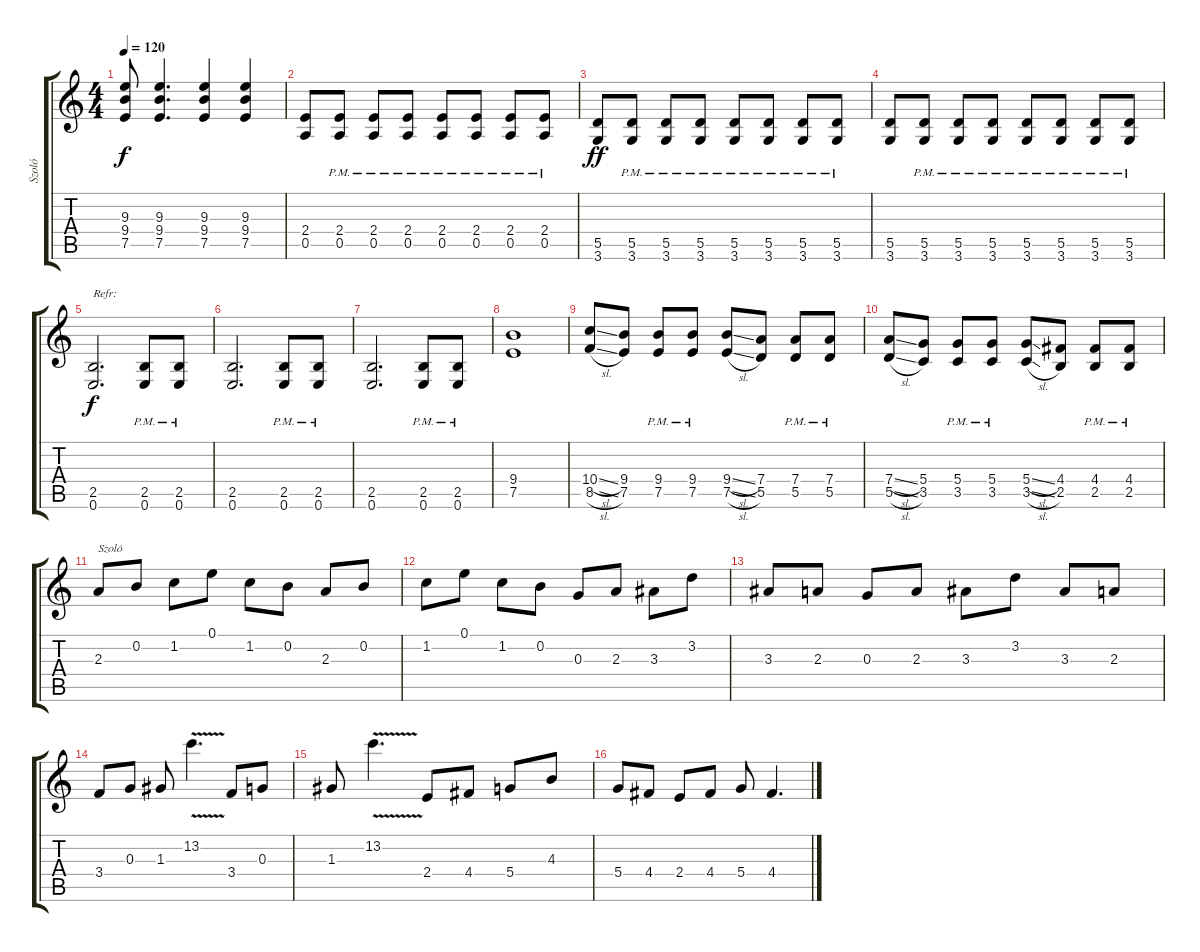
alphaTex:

\track ("Szoló" "Szoló") {instrument electricguitarjazz}
\staff {score tabs}
\tuning (E4 B3 G3 D3 A2 E2) {hide}
\ts (4 4)
\tempo 120
\clef g2
\ks c
(9.3 9.4 7.5).8{dy f} (9.3 9.4 7.5).4{d} (9.3 9.4 7.5).4 (9.3 9.4 7.5).4 |
(2.4 0.5).8 (2.4{pm} 0.5{pm}).8 (2.4{pm} 0.5{pm}).8 (2.4{pm} 0.5{pm}).8 (2.4{pm} 0.5{pm}).8 (2.4{pm} 0.5{pm}).8 (2.4{pm} 0.5{pm}).8 (2.4{pm} 0.5{pm}).8 |
(5.5 3.6).8{dy ff} (5.5{pm} 3.6{pm}).8 (5.5{pm} 3.6{pm}).8 (5.5{pm} 3.6{pm}).8 (5.5{pm} 3.6{pm}).8 (5.5{pm} 3.6{pm}).8 (5.5{pm} 3.6{pm}).8 (5.5{pm} 3.6{pm}).8 |
(5.5 3.6).8 (5.5{pm} 3.6{pm}).8 (5.5{pm} 3.6{pm}).8 (5.5{pm} 3.6{pm}).8 (5.5{pm} 3.6{pm}).8 (5.5{pm} 3.6{pm}).8 (5.5{pm} 3.6{pm}).8 (5.5{pm} 3.6{pm}).8 |
(2.5 0.6).2{d txt "Refr:" dy f} (2.5{pm} 0.6{pm}).8 (2.5{pm} 0.6{pm}).8 |
(2.5 0.6).2{d} (2.5{pm} 0.6{pm}).8 (2.5{pm} 0.6{pm}).8 |
(2.5 0.6).2{d} (2.5{pm} 0.6{pm}).8 (2.5{pm} 0.6{pm}).8 |
(9.4 7.5).1 |
(10.4{sl} 8.5{sl}).8 (9.4 7.5).8 (9.4{pm} 7.5{pm}).8 (9.4{pm} 7.5{pm}).8 (9.4{sl} 7.5{sl}).8 (7.4 5.5).8 (7.4{pm} 5.5{pm}).8 (7.4{pm} 5.5{pm}).8 |
(7.4{sl} 5.5{sl}).8 (5.4 3.5).8 (5.4{pm} 3.5{pm}).8 (5.4{pm} 3.5{pm}).8 (5.4{sl} 3.5{sl}).8 (4.4 2.5).8 (4.4{pm} 2.5{pm}).8 (4.4{pm} 2.5{pm}).8 |
2.3.8{txt "Szoló"} 0.2.8 1.2.8 0.1.8 1.2.8 0.2.8 2.3.8 0.2.8 |
1.2.8 0.1.8 1.2.8 0.2.8 0.3.8 2.3.8 3.3.8 3.2.8 |
3.3.8 2.3.8 0.3.8 2.3.8 3.3.8 3.2.8 3.3.8 2.3.8 |
3.4.8 0.3.8 1.3.8 13.2{v}.4{d} 3.4.8 0.3.8 |
1.3.8 13.2{v}.4{d} 2.4.8 4.4.8 5.4.8 4.3.8 |
5.4.8 4.4.8 2.4.8 4.4.8 5.4.8 4.4.4{d}
